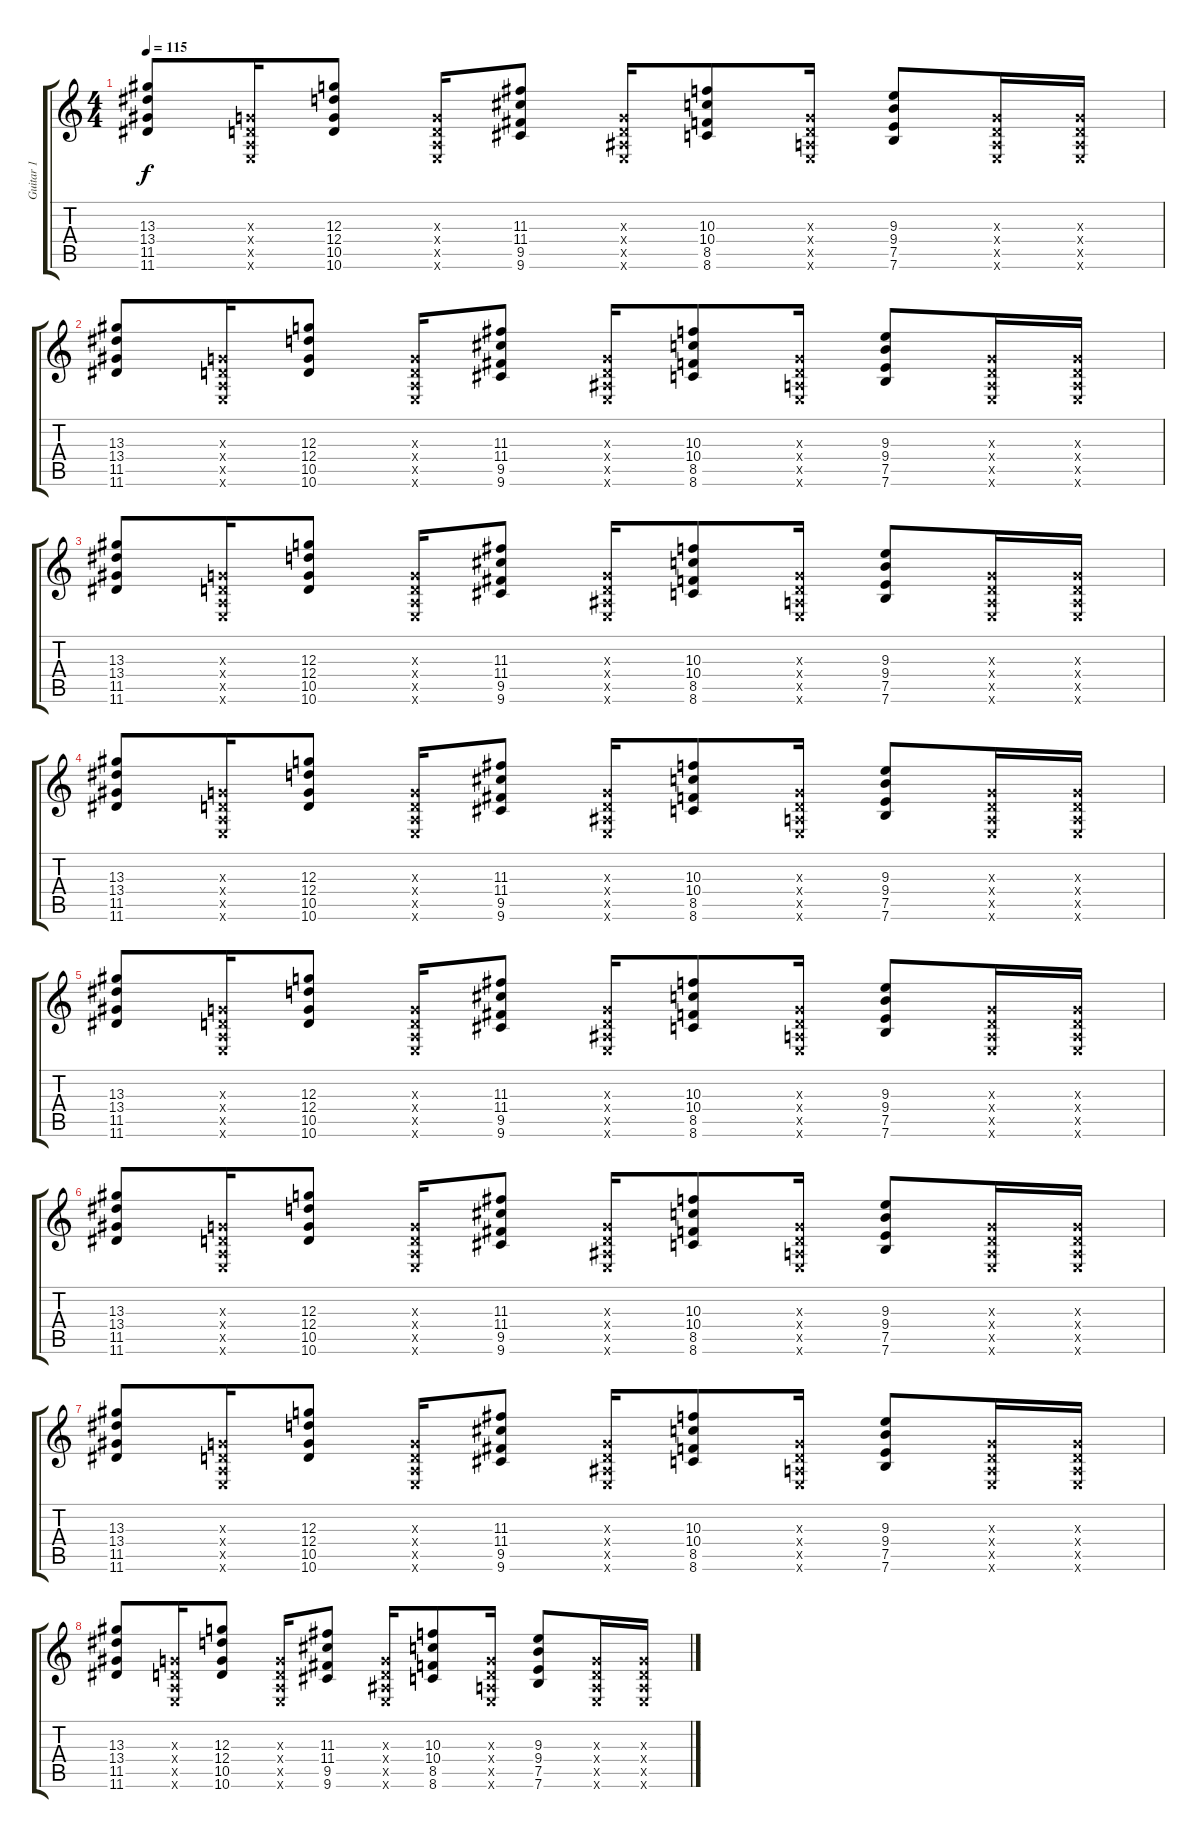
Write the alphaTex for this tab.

\track ("Guitar 1" "Guitar 1") {instrument overdrivenguitar}
\staff {score tabs}
\tuning (E4 B3 G3 D3 A2 E2) {hide}
\ts (4 4)
\tempo 115
\clef g2
\ks c
(13.3 13.4 11.5 11.6).8{dy f volume 7} (0.3{x} 0.4{x} 0.5{x} 0.6{x}).16 (12.3 12.4 10.5 10.6).8 (0.3{x} 0.4{x} 0.5{x} 0.6{x}).16 (11.3 11.4 9.5 9.6).8 (0.3{x} 0.4{x} 1.5{x} 0.6{x}).16 (10.3 10.4 8.5 8.6).8 (0.3{x} 0.4{x} 0.5{x} 0.6{x}).16 (9.3 9.4 7.5 7.6).8 (0.3{x} 0.4{x} 0.5{x} 0.6{x}).16 (0.3{x} 0.4{x} 0.5{x} 0.6{x}).16 |
(13.3 13.4 11.5 11.6).8 (0.3{x} 0.4{x} 0.5{x} 0.6{x}).16 (12.3 12.4 10.5 10.6).8 (0.3{x} 0.4{x} 0.5{x} 0.6{x}).16 (11.3 11.4 9.5 9.6).8 (0.3{x} 0.4{x} 1.5{x} 0.6{x}).16 (10.3 10.4 8.5 8.6).8 (0.3{x} 0.4{x} 0.5{x} 0.6{x}).16 (9.3 9.4 7.5 7.6).8 (0.3{x} 0.4{x} 0.5{x} 0.6{x}).16 (0.3{x} 0.4{x} 0.5{x} 0.6{x}).16 |
(13.3 13.4 11.5 11.6).8{volume 13} (0.3{x} 0.4{x} 0.5{x} 0.6{x}).16 (12.3 12.4 10.5 10.6).8 (0.3{x} 0.4{x} 0.5{x} 0.6{x}).16 (11.3 11.4 9.5 9.6).8 (0.3{x} 0.4{x} 1.5{x} 0.6{x}).16 (10.3 10.4 8.5 8.6).8 (0.3{x} 0.4{x} 0.5{x} 0.6{x}).16 (9.3 9.4 7.5 7.6).8 (0.3{x} 0.4{x} 0.5{x} 0.6{x}).16 (0.3{x} 0.4{x} 0.5{x} 0.6{x}).16 |
(13.3 13.4 11.5 11.6).8 (0.3{x} 0.4{x} 0.5{x} 0.6{x}).16 (12.3 12.4 10.5 10.6).8 (0.3{x} 0.4{x} 0.5{x} 0.6{x}).16 (11.3 11.4 9.5 9.6).8 (0.3{x} 0.4{x} 1.5{x} 0.6{x}).16 (10.3 10.4 8.5 8.6).8 (0.3{x} 0.4{x} 0.5{x} 0.6{x}).16 (9.3 9.4 7.5 7.6).8 (0.3{x} 0.4{x} 0.5{x} 0.6{x}).16 (0.3{x} 0.4{x} 0.5{x} 0.6{x}).16 |
(13.3 13.4 11.5 11.6).8 (0.3{x} 0.4{x} 0.5{x} 0.6{x}).16 (12.3 12.4 10.5 10.6).8 (0.3{x} 0.4{x} 0.5{x} 0.6{x}).16 (11.3 11.4 9.5 9.6).8 (0.3{x} 0.4{x} 1.5{x} 0.6{x}).16 (10.3 10.4 8.5 8.6).8 (0.3{x} 0.4{x} 0.5{x} 0.6{x}).16 (9.3 9.4 7.5 7.6).8 (0.3{x} 0.4{x} 0.5{x} 0.6{x}).16 (0.3{x} 0.4{x} 0.5{x} 0.6{x}).16 |
(13.3 13.4 11.5 11.6).8 (0.3{x} 0.4{x} 0.5{x} 0.6{x}).16 (12.3 12.4 10.5 10.6).8 (0.3{x} 0.4{x} 0.5{x} 0.6{x}).16 (11.3 11.4 9.5 9.6).8 (0.3{x} 0.4{x} 1.5{x} 0.6{x}).16 (10.3 10.4 8.5 8.6).8 (0.3{x} 0.4{x} 0.5{x} 0.6{x}).16 (9.3 9.4 7.5 7.6).8 (0.3{x} 0.4{x} 0.5{x} 0.6{x}).16 (0.3{x} 0.4{x} 0.5{x} 0.6{x}).16 |
(13.3 13.4 11.5 11.6).8 (0.3{x} 0.4{x} 0.5{x} 0.6{x}).16 (12.3 12.4 10.5 10.6).8 (0.3{x} 0.4{x} 0.5{x} 0.6{x}).16 (11.3 11.4 9.5 9.6).8 (0.3{x} 0.4{x} 1.5{x} 0.6{x}).16 (10.3 10.4 8.5 8.6).8 (0.3{x} 0.4{x} 0.5{x} 0.6{x}).16 (9.3 9.4 7.5 7.6).8 (0.3{x} 0.4{x} 0.5{x} 0.6{x}).16 (0.3{x} 0.4{x} 0.5{x} 0.6{x}).16 |
(13.3 13.4 11.5 11.6).8 (0.3{x} 0.4{x} 0.5{x} 0.6{x}).16 (12.3 12.4 10.5 10.6).8 (0.3{x} 0.4{x} 0.5{x} 0.6{x}).16 (11.3 11.4 9.5 9.6).8 (0.3{x} 0.4{x} 1.5{x} 0.6{x}).16 (10.3 10.4 8.5 8.6).8 (0.3{x} 0.4{x} 0.5{x} 0.6{x}).16 (9.3 9.4 7.5 7.6).8 (0.3{x} 0.4{x} 0.5{x} 0.6{x}).16 (0.3{x} 0.4{x} 0.5{x} 0.6{x}).16
